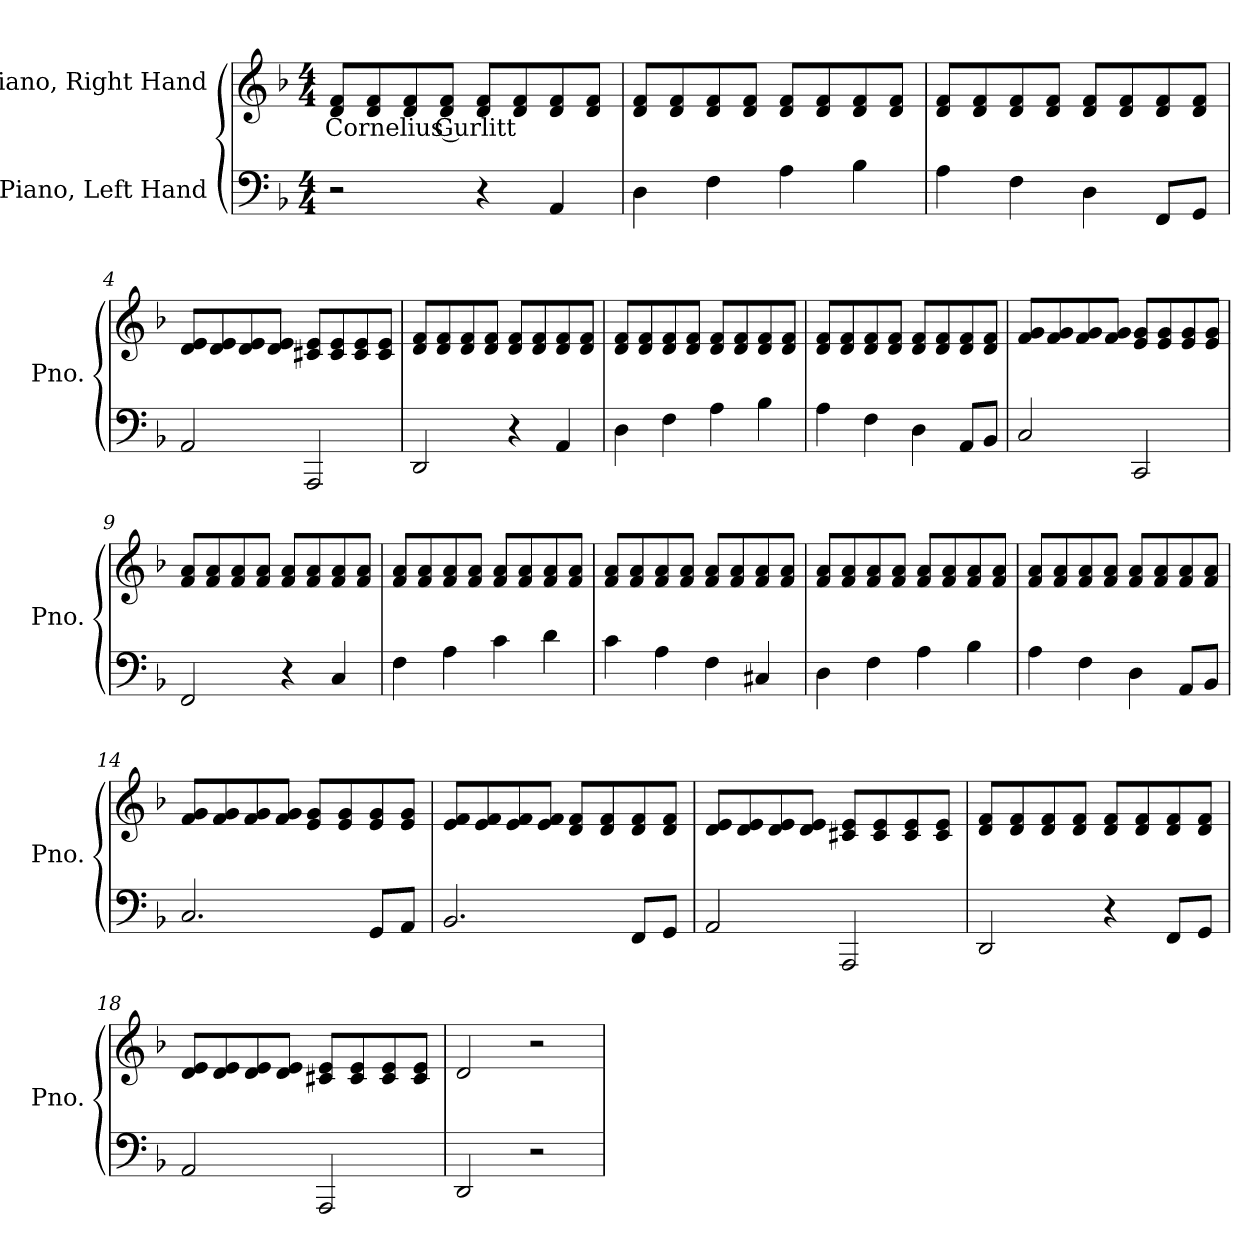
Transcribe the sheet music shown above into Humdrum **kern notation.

**kern	**kern	**text
*part2	*part1	*part1
*staff2	*staff1	*staff1
*I"Piano, Left Hand	*I"Piano, Right Hand	*
*I'Pno.	*I'Pno.	*
*clefF4	*clefG2	*
*k[b-]	*k[b-]	*
*M4/4	*M4/4	*
*MM100	*MM100	*
=1	=1	=1
!	!	!LO:LY:b
2r	8d/ 8f/L	Cornelius Gurlitt
.	8d/ 8f/	.
.	8d/ 8f/	.
.	8d/ 8f/J	.
4r	8d/ 8f/L	.
.	8d/ 8f/	.
4AA/	8d/ 8f/	.
.	8d/ 8f/J	.
=2	=2	=2
4D\	8d/ 8f/L	.
.	8d/ 8f/	.
4F\	8d/ 8f/	.
.	8d/ 8f/J	.
4A\	8d/ 8f/L	.
.	8d/ 8f/	.
4B-\	8d/ 8f/	.
.	8d/ 8f/J	.
=3	=3	=3
4A\	8d/ 8f/L	.
.	8d/ 8f/	.
4F\	8d/ 8f/	.
.	8d/ 8f/J	.
4D\	8d/ 8f/L	.
.	8d/ 8f/	.
8FF/L	8d/ 8f/	.
8GG/J	8d/ 8f/J	.
!!LO:LB:g=z
=4	=4	=4
2AA/	8d/ 8e/L	.
.	8d/ 8e/	.
.	8d/ 8e/	.
.	8d/ 8e/J	.
2AAA/	8c#X/ 8e/L	.
.	8c#/ 8e/	.
.	8c#/ 8e/	.
.	8c#/ 8e/J	.
=5	=5	=5
2DD/	8d/ 8f/L	.
.	8d/ 8f/	.
.	8d/ 8f/	.
.	8d/ 8f/J	.
4r	8d/ 8f/L	.
.	8d/ 8f/	.
4AA/	8d/ 8f/	.
.	8d/ 8f/J	.
=6	=6	=6
4D\	8d/ 8f/L	.
.	8d/ 8f/	.
4F\	8d/ 8f/	.
.	8d/ 8f/J	.
4A\	8d/ 8f/L	.
.	8d/ 8f/	.
4B-\	8d/ 8f/	.
.	8d/ 8f/J	.
=7	=7	=7
4A\	8d/ 8f/L	.
.	8d/ 8f/	.
4F\	8d/ 8f/	.
.	8d/ 8f/J	.
4D\	8d/ 8f/L	.
.	8d/ 8f/	.
8AA/L	8d/ 8f/	.
8BB-/J	8d/ 8f/J	.
!!LO:LB:g=z
=8	=8	=8
2C/	8f/ 8g/L	.
.	8f/ 8g/	.
.	8f/ 8g/	.
.	8f/ 8g/J	.
2CC/	8e/ 8g/L	.
.	8e/ 8g/	.
.	8e/ 8g/	.
.	8e/ 8g/J	.
=9	=9	=9
2FF/	8f/ 8a/L	.
.	8f/ 8a/	.
.	8f/ 8a/	.
.	8f/ 8a/J	.
4r	8f/ 8a/L	.
.	8f/ 8a/	.
4C/	8f/ 8a/	.
.	8f/ 8a/J	.
=10	=10	=10
4F\	8f/ 8a/L	.
.	8f/ 8a/	.
4A\	8f/ 8a/	.
.	8f/ 8a/J	.
4c\	8f/ 8a/L	.
.	8f/ 8a/	.
4d\	8f/ 8a/	.
.	8f/ 8a/J	.
=11	=11	=11
4c\	8f/ 8a/L	.
.	8f/ 8a/	.
4A\	8f/ 8a/	.
.	8f/ 8a/J	.
4F\	8f/ 8a/L	.
.	8f/ 8a/	.
4C#X/	8f/ 8a/	.
.	8f/ 8a/J	.
!!LO:LB:g=z
=12	=12	=12
4D\	8f/ 8a/L	.
.	8f/ 8a/	.
4F\	8f/ 8a/	.
.	8f/ 8a/J	.
4A\	8f/ 8a/L	.
.	8f/ 8a/	.
4B-\	8f/ 8a/	.
.	8f/ 8a/J	.
=13	=13	=13
4A\	8f/ 8a/L	.
.	8f/ 8a/	.
4F\	8f/ 8a/	.
.	8f/ 8a/J	.
4D\	8f/ 8a/L	.
.	8f/ 8a/	.
8AA/L	8f/ 8a/	.
8BB-/J	8f/ 8a/J	.
=14	=14	=14
2.C/	8f/ 8g/L	.
.	8f/ 8g/	.
.	8f/ 8g/	.
.	8f/ 8g/J	.
.	8e/ 8g/L	.
.	8e/ 8g/	.
8GG/L	8e/ 8g/	.
8AA/J	8e/ 8g/J	.
=15	=15	=15
2.BB-/	8e/ 8f/L	.
.	8e/ 8f/	.
.	8e/ 8f/	.
.	8e/ 8f/J	.
.	8d/ 8f/L	.
.	8d/ 8f/	.
8FF/L	8d/ 8f/	.
8GG/J	8d/ 8f/J	.
!!LO:LB:g=z
=16	=16	=16
2AA/	8d/ 8e/L	.
.	8d/ 8e/	.
.	8d/ 8e/	.
.	8d/ 8e/J	.
2AAA/	8c#X/ 8e/L	.
.	8c#/ 8e/	.
.	8c#/ 8e/	.
.	8c#/ 8e/J	.
=17	=17	=17
2DD/	8d/ 8f/L	.
.	8d/ 8f/	.
.	8d/ 8f/	.
.	8d/ 8f/J	.
4r	8d/ 8f/L	.
.	8d/ 8f/	.
8FF/L	8d/ 8f/	.
8GG/J	8d/ 8f/J	.
=18	=18	=18
2AA/	8d/ 8e/L	.
.	8d/ 8e/	.
.	8d/ 8e/	.
.	8d/ 8e/J	.
2AAA/	8c#X/ 8e/L	.
.	8c#/ 8e/	.
.	8c#/ 8e/	.
.	8c#/ 8e/J	.
=19	=19	=19
2DD/	2d/	.
2r	2r	.
=	=	=
*-	*-	*-
